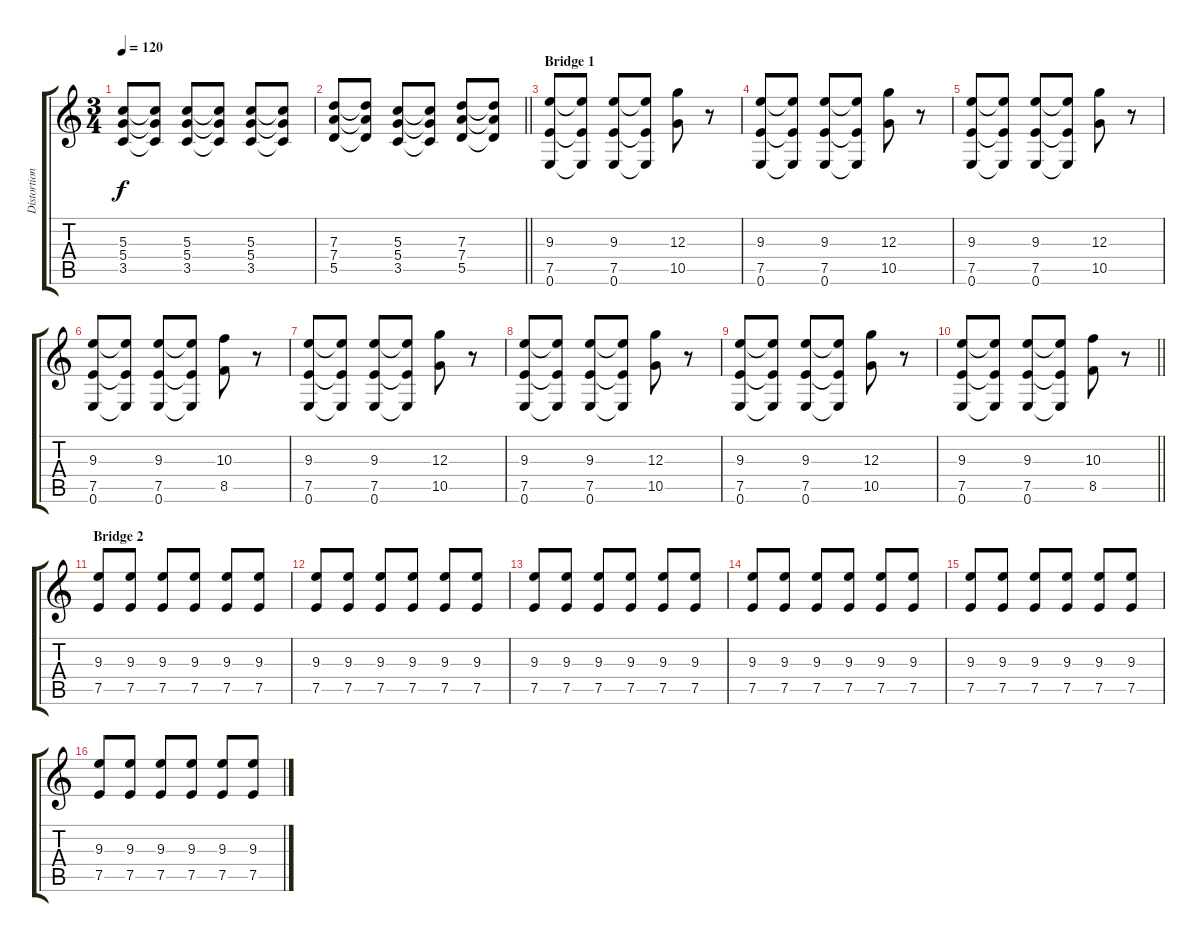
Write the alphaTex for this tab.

\track ("Distortion" "Distortion") {instrument distortionguitar}
\staff {score tabs}
\tuning (E4 B3 G3 D3 A2 E2) {hide}
\ts (3 4)
\tempo 120
\clef g2
\ks c
(5.3 5.4 3.5).8{dy f} (5.3{t} 5.4{t} 3.5{t}).8 (5.3 5.4 3.5).8 (5.3{t} 5.4{t} 3.5{t}).8 (5.3 5.4 3.5).8 (5.3{t} 5.4{t} 3.5{t}).8 |
\barLineRight lightlight
(7.3 7.4 5.5).8 (7.3{t} 7.4{t} 5.5{t}).8 (5.3 5.4 3.5).8 (5.3{t} 5.4{t} 3.5{t}).8 (7.3 7.4 5.5).8 (7.3{t} 7.4{t} 5.5{t}).8 |
\section ("" "Bridge 1")
(9.3 7.5 0.6).8 (9.3{t} 7.5{t} 0.6{t}).8 (9.3 7.5 0.6).8 (9.3{t} 7.5{t} 0.6{t}).8 (12.3 10.5).8 r.8 |
(9.3 7.5 0.6).8 (9.3{t} 7.5{t} 0.6{t}).8 (9.3 7.5 0.6).8 (9.3{t} 7.5{t} 0.6{t}).8 (12.3 10.5).8 r.8 |
(9.3 7.5 0.6).8 (9.3{t} 7.5{t} 0.6{t}).8 (9.3 7.5 0.6).8 (9.3{t} 7.5{t} 0.6{t}).8 (12.3 10.5).8 r.8 |
(9.3 7.5 0.6).8 (9.3{t} 7.5{t} 0.6{t}).8 (9.3 7.5 0.6).8 (9.3{t} 7.5{t} 0.6{t}).8 (10.3 8.5).8 r.8 |
(9.3 7.5 0.6).8 (9.3{t} 7.5{t} 0.6{t}).8 (9.3 7.5 0.6).8 (9.3{t} 7.5{t} 0.6{t}).8 (12.3 10.5).8 r.8 |
(9.3 7.5 0.6).8 (9.3{t} 7.5{t} 0.6{t}).8 (9.3 7.5 0.6).8 (9.3{t} 7.5{t} 0.6{t}).8 (12.3 10.5).8 r.8 |
(9.3 7.5 0.6).8 (9.3{t} 7.5{t} 0.6{t}).8 (9.3 7.5 0.6).8 (9.3{t} 7.5{t} 0.6{t}).8 (12.3 10.5).8 r.8 |
\barLineRight lightlight
(9.3 7.5 0.6).8 (9.3{t} 7.5{t} 0.6{t}).8 (9.3 7.5 0.6).8 (9.3{t} 7.5{t} 0.6{t}).8 (10.3 8.5).8 r.8 |
\section ("" "Bridge 2")
(9.3 7.5).8 (9.3 7.5).8 (9.3 7.5).8 (9.3 7.5).8 (9.3 7.5).8 (9.3 7.5).8 |
(9.3 7.5).8 (9.3 7.5).8 (9.3 7.5).8 (9.3 7.5).8 (9.3 7.5).8 (9.3 7.5).8 |
(9.3 7.5).8 (9.3 7.5).8 (9.3 7.5).8 (9.3 7.5).8 (9.3 7.5).8 (9.3 7.5).8 |
(9.3 7.5).8 (9.3 7.5).8 (9.3 7.5).8 (9.3 7.5).8 (9.3 7.5).8 (9.3 7.5).8 |
(9.3 7.5).8 (9.3 7.5).8 (9.3 7.5).8 (9.3 7.5).8 (9.3 7.5).8 (9.3 7.5).8 |
(9.3 7.5).8 (9.3 7.5).8 (9.3 7.5).8 (9.3 7.5).8 (9.3 7.5).8 (9.3 7.5).8
